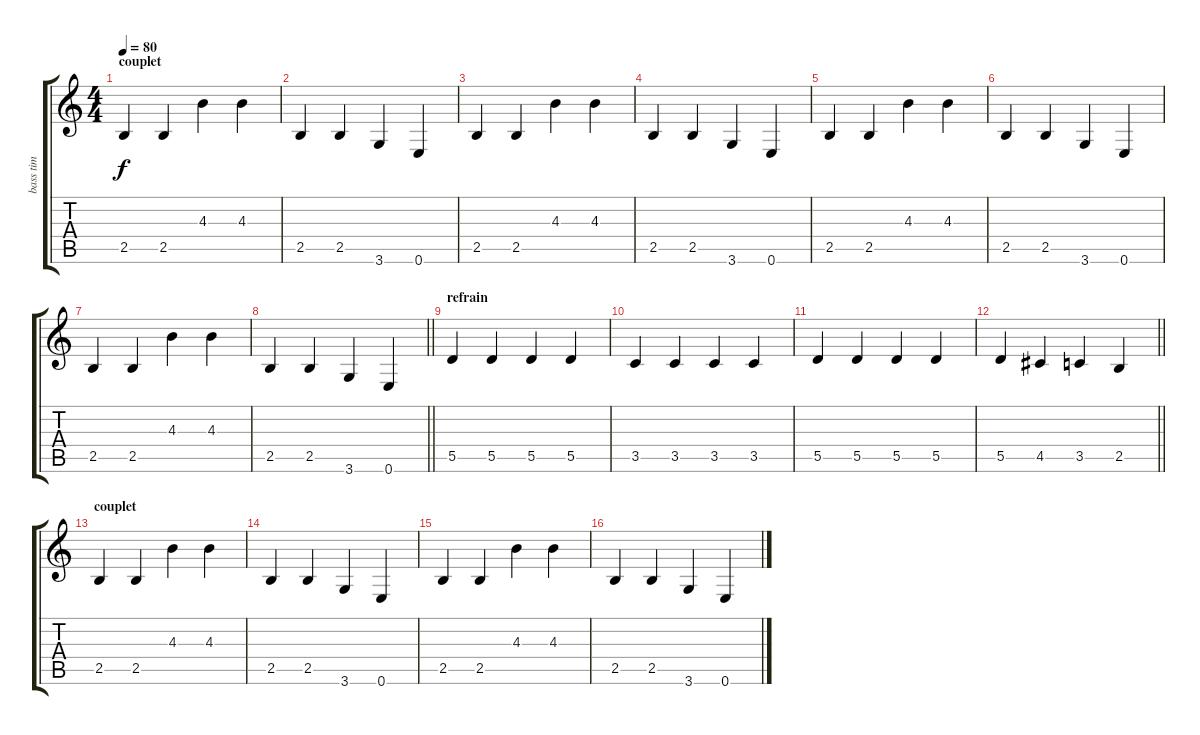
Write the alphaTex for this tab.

\track ("bass tim" "bass tim") {instrument electricbasspick}
\staff {score tabs}
\tuning (E4 B3 G3 D3 A2 E2) {hide}
\ts (4 4)
\section ("" "couplet")
\tempo 80
\clef g2
\ks c
2.5.4{dy f} 2.5.4 4.3.4 4.3.4 |
2.5.4 2.5.4 3.6.4 0.6.4 |
2.5.4 2.5.4 4.3.4 4.3.4 |
2.5.4 2.5.4 3.6.4 0.6.4 |
2.5.4 2.5.4 4.3.4 4.3.4 |
2.5.4 2.5.4 3.6.4 0.6.4 |
2.5.4 2.5.4 4.3.4 4.3.4 |
\barLineRight lightlight
2.5.4 2.5.4 3.6.4 0.6.4 |
\section ("" "refrain")
5.5.4 5.5.4 5.5.4 5.5.4 |
3.5.4 3.5.4 3.5.4 3.5.4 |
5.5.4 5.5.4 5.5.4 5.5.4 |
\barLineRight lightlight
5.5.4 4.5.4 3.5.4 2.5.4 |
\section ("" "couplet")
2.5.4 2.5.4 4.3.4 4.3.4 |
2.5.4 2.5.4 3.6.4 0.6.4 |
2.5.4 2.5.4 4.3.4 4.3.4 |
2.5.4 2.5.4 3.6.4 0.6.4
